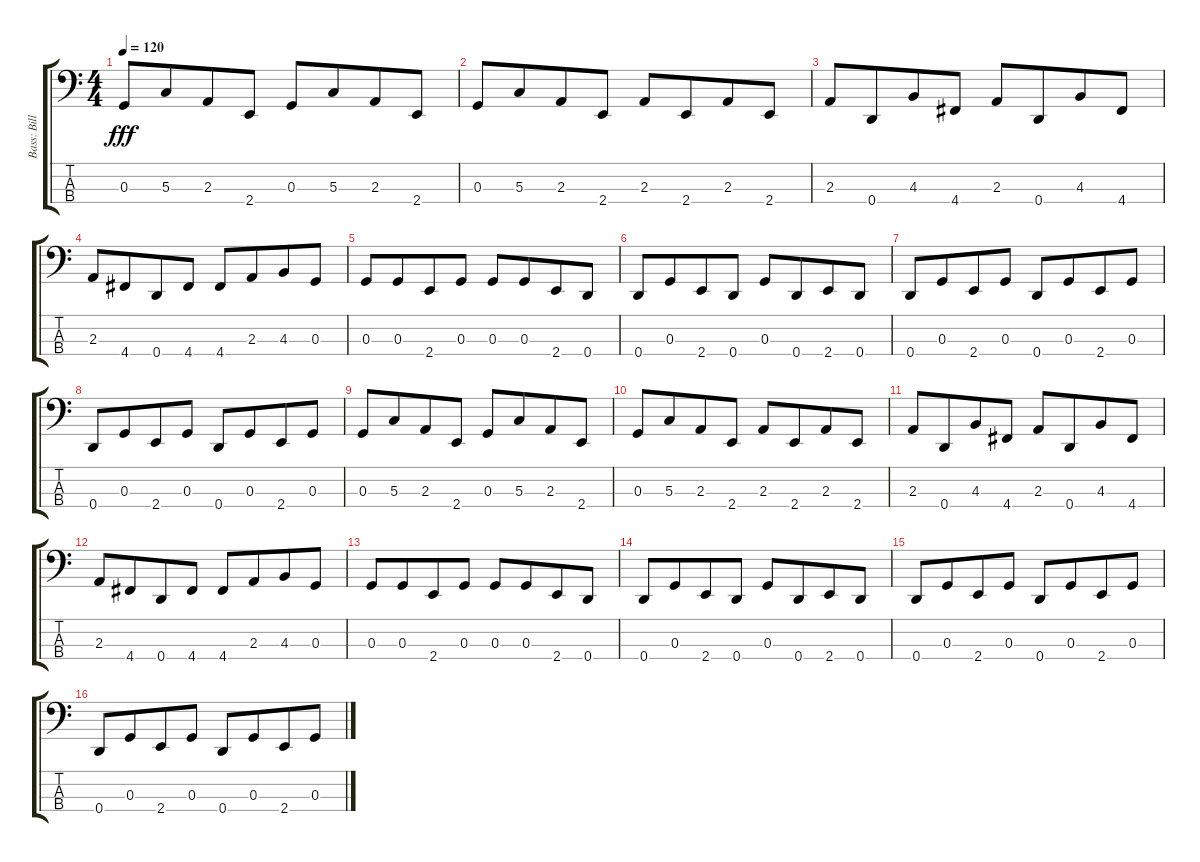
\track ("Bass: Billy" "Bass: Bill") {instrument electricbassfinger}
\staff {score tabs}
\tuning (G2 D2 G1 D1) {hide}
\ts (4 4)
\tempo 120
\clef f4
\ks c
0.3.8{dy fff} 5.3.8{beam merge} 2.3.8 2.4.8 0.3.8 5.3.8{beam merge} 2.3.8 2.4.8 |
0.3.8 5.3.8{beam merge} 2.3.8 2.4.8{beam split} 2.3.8 2.4.8{beam merge} 2.3.8 2.4.8 |
2.3.8 0.4.8{beam merge} 4.3.8 4.4.8 2.3.8 0.4.8{beam merge} 4.3.8 4.4.8 |
2.3.8 4.4.8{beam merge} 0.4.8 4.4.8 4.4.8 2.3.8{beam merge} 4.3.8 0.3.8 |
0.3.8{beam merge} 0.3.8{beam merge} 2.4.8{beam merge} 0.3.8 0.3.8{beam merge} 0.3.8{beam merge} 2.4.8{beam merge} 0.4.8 |
0.4.8 0.3.8{beam merge} 2.4.8 0.4.8 0.3.8 0.4.8{beam merge} 2.4.8 0.4.8 |
0.4.8 0.3.8{beam merge} 2.4.8 0.3.8 0.4.8 0.3.8{beam merge} 2.4.8 0.3.8 |
0.4.8 0.3.8{beam merge} 2.4.8 0.3.8 0.4.8 0.3.8{beam merge} 2.4.8 0.3.8 |
0.3.8 5.3.8{beam merge} 2.3.8 2.4.8 0.3.8 5.3.8{beam merge} 2.3.8 2.4.8 |
0.3.8 5.3.8{beam merge} 2.3.8 2.4.8{beam split} 2.3.8 2.4.8{beam merge} 2.3.8 2.4.8 |
2.3.8 0.4.8{beam merge} 4.3.8 4.4.8 2.3.8 0.4.8{beam merge} 4.3.8 4.4.8 |
2.3.8 4.4.8{beam merge} 0.4.8 4.4.8 4.4.8 2.3.8{beam merge} 4.3.8 0.3.8 |
0.3.8{beam merge} 0.3.8{beam merge} 2.4.8{beam merge} 0.3.8 0.3.8{beam merge} 0.3.8{beam merge} 2.4.8{beam merge} 0.4.8 |
0.4.8 0.3.8{beam merge} 2.4.8 0.4.8 0.3.8 0.4.8{beam merge} 2.4.8 0.4.8 |
0.4.8 0.3.8{beam merge} 2.4.8 0.3.8 0.4.8 0.3.8{beam merge} 2.4.8 0.3.8 |
0.4.8 0.3.8{beam merge} 2.4.8 0.3.8 0.4.8 0.3.8{beam merge} 2.4.8 0.3.8
